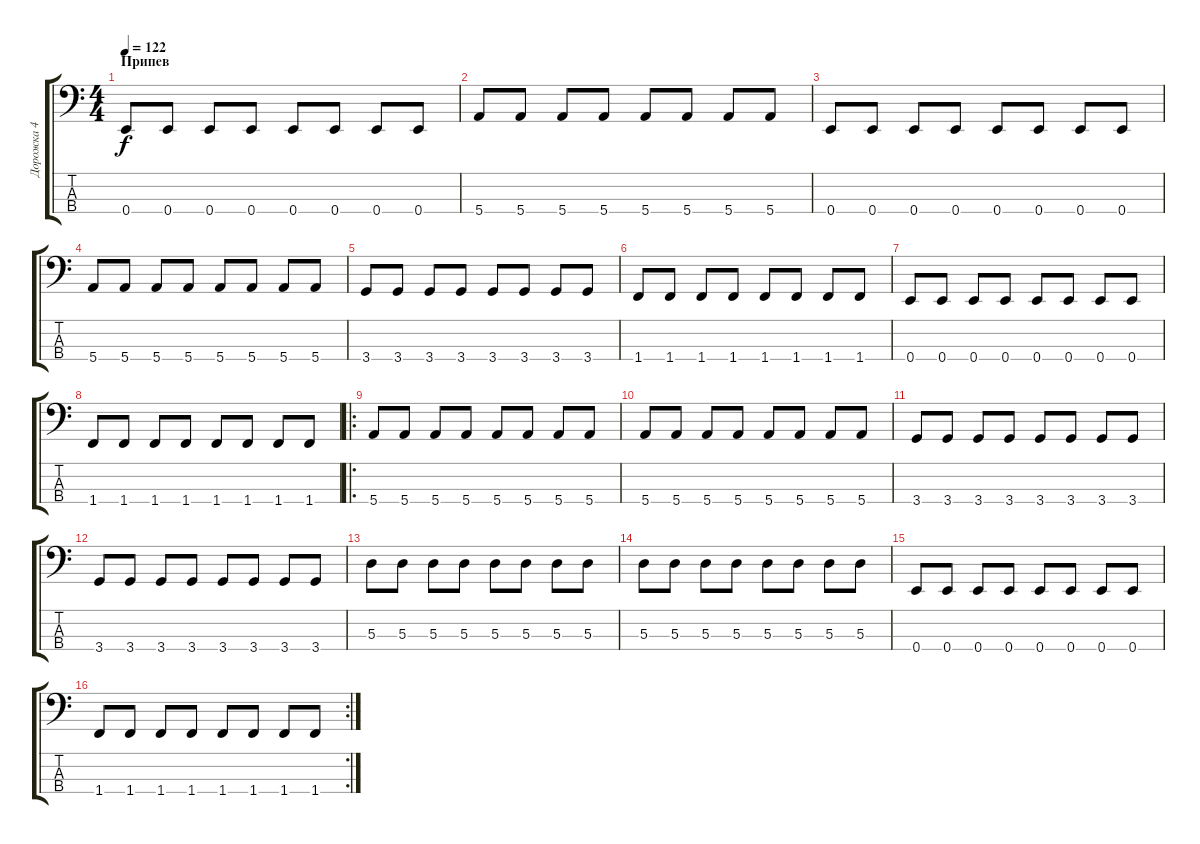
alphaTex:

\track ("Дорожка 4" "Дорожка 4") {instrument electricbassfinger}
\staff {score tabs}
\tuning (G2 D2 A1 E1) {hide}
\ts (4 4)
\section ("" "Припев")
\tempo 122
\clef f4
\ks c
0.4.8{dy f} 0.4.8 0.4.8 0.4.8 0.4.8 0.4.8 0.4.8 0.4.8 |
5.4.8 5.4.8 5.4.8 5.4.8 5.4.8 5.4.8 5.4.8 5.4.8 |
0.4.8 0.4.8 0.4.8 0.4.8 0.4.8 0.4.8 0.4.8 0.4.8 |
5.4.8 5.4.8 5.4.8 5.4.8 5.4.8 5.4.8 5.4.8 5.4.8 |
3.4.8 3.4.8 3.4.8 3.4.8 3.4.8 3.4.8 3.4.8 3.4.8 |
1.4.8 1.4.8 1.4.8 1.4.8 1.4.8 1.4.8 1.4.8 1.4.8 |
0.4.8 0.4.8 0.4.8 0.4.8 0.4.8 0.4.8 0.4.8 0.4.8 |
1.4.8 1.4.8 1.4.8 1.4.8 1.4.8 1.4.8 1.4.8 1.4.8 |
\ro
5.4.8 5.4.8 5.4.8 5.4.8 5.4.8 5.4.8 5.4.8 5.4.8 |
5.4.8 5.4.8 5.4.8 5.4.8 5.4.8 5.4.8 5.4.8 5.4.8 |
3.4.8 3.4.8 3.4.8 3.4.8 3.4.8 3.4.8 3.4.8 3.4.8 |
3.4.8 3.4.8 3.4.8 3.4.8 3.4.8 3.4.8 3.4.8 3.4.8 |
5.3.8 5.3.8 5.3.8 5.3.8 5.3.8 5.3.8 5.3.8 5.3.8 |
5.3.8 5.3.8 5.3.8 5.3.8 5.3.8 5.3.8 5.3.8 5.3.8 |
0.4.8 0.4.8 0.4.8 0.4.8 0.4.8 0.4.8 0.4.8 0.4.8 |
\rc 2
1.4.8 1.4.8 1.4.8 1.4.8 1.4.8 1.4.8 1.4.8 1.4.8
